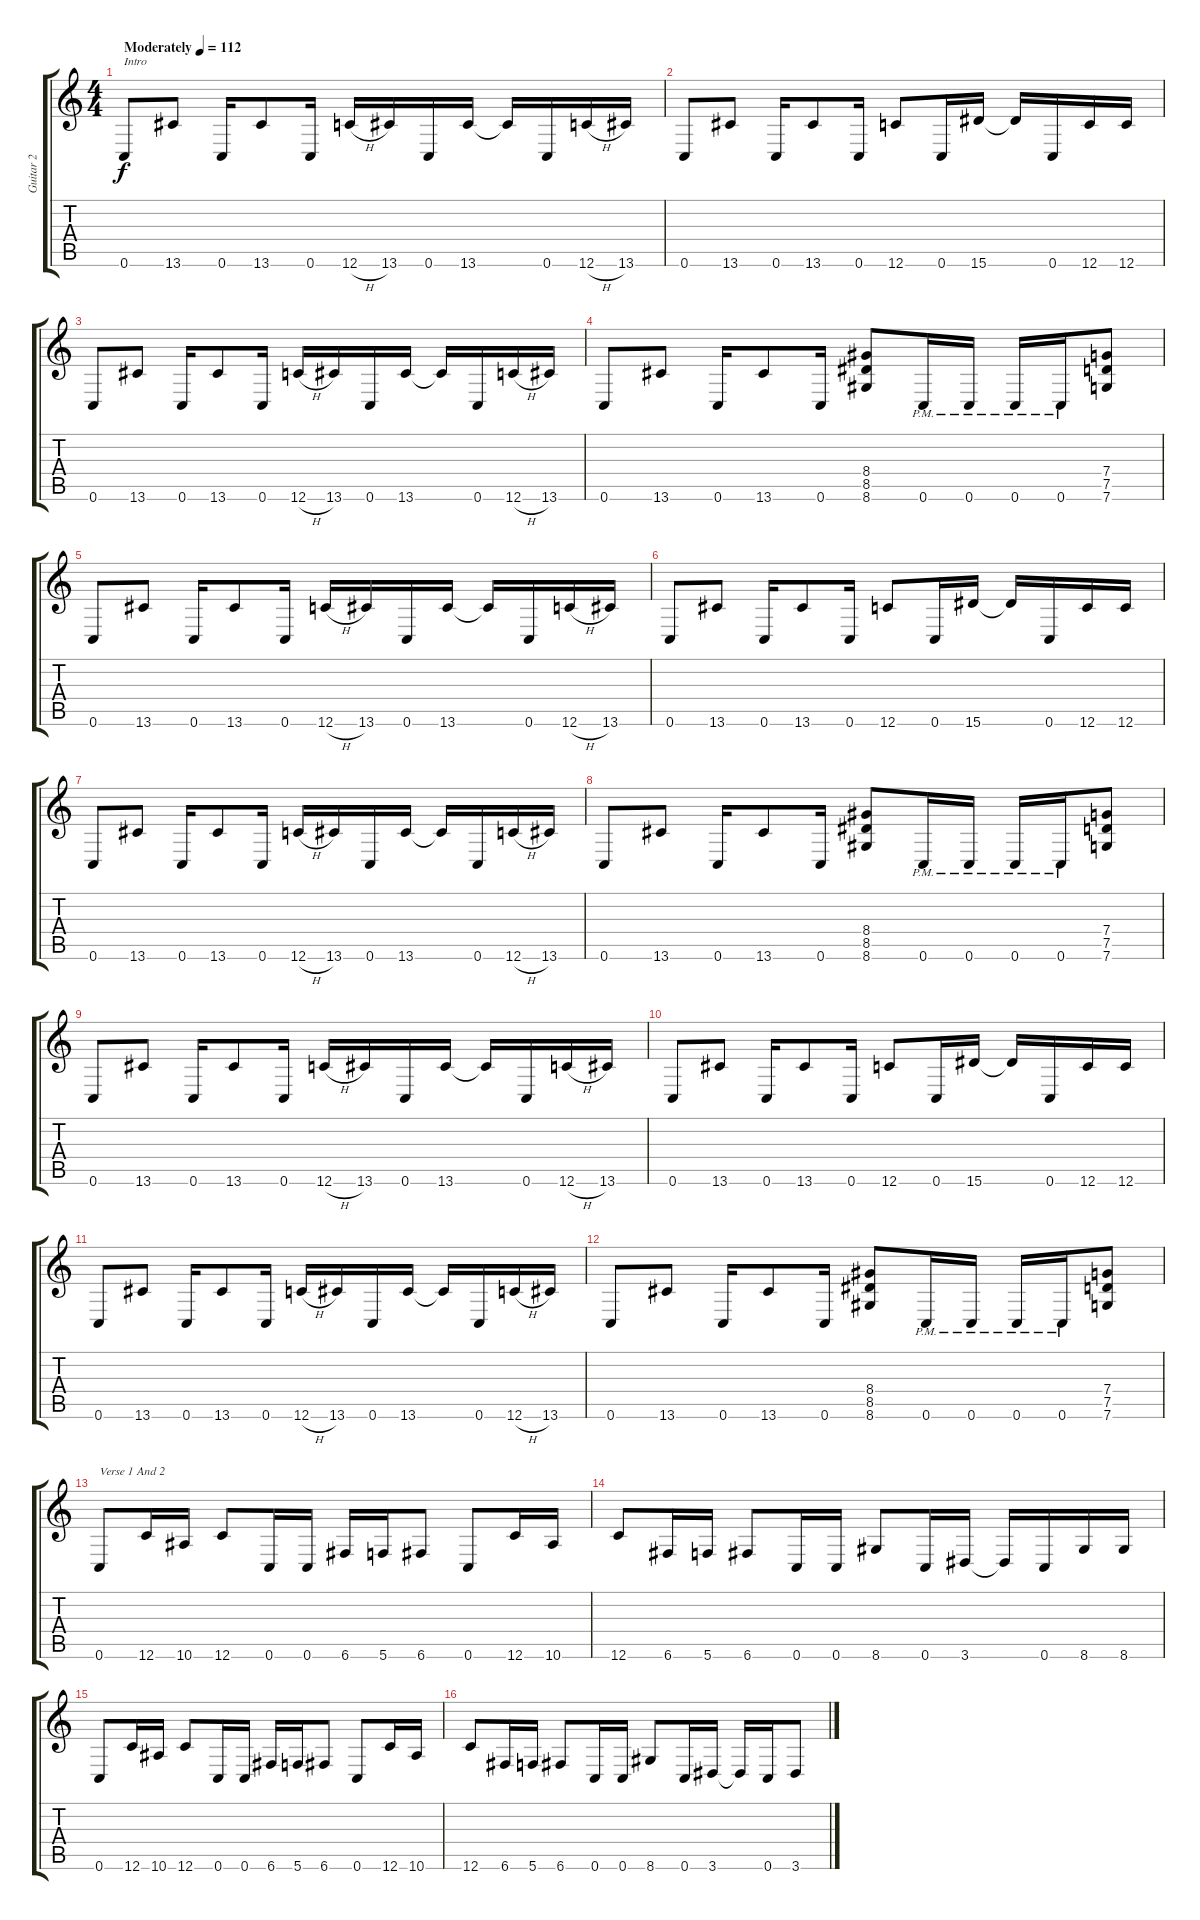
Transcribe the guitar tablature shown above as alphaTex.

\track ("Guitar 2" "Guitar 2") {instrument distortionguitar}
\staff {score tabs}
\tuning (D4 A3 F3 C3 G2 C2) {hide}
\ts (4 4)
\tempo (112 "Moderately")
\clef g2
\ks c
0.6.8{txt "Intro" dy f instrument distortionguitar} 13.6.8 0.6.16 13.6.8 0.6.16 12.6{h}.16 13.6.16 0.6.16 13.6.16 13.6{t}.16 0.6.16 12.6{h}.16 13.6.16 |
0.6.8 13.6.8 0.6.16 13.6.8 0.6.16 12.6.8 0.6.16 15.6.16 15.6{t}.16 0.6.16 12.6.16 12.6.16 |
0.6.8 13.6.8 0.6.16 13.6.8 0.6.16 12.6{h}.16 13.6.16 0.6.16 13.6.16 13.6{t}.16 0.6.16 12.6{h}.16 13.6.16 |
0.6.8 13.6.8 0.6.16 13.6.8 0.6.16 (8.4 8.5 8.6).8 0.6{pm}.16 0.6{pm}.16 0.6{pm}.16 0.6{pm}.16 (7.4 7.5 7.6).8 |
0.6.8 13.6.8 0.6.16 13.6.8 0.6.16 12.6{h}.16 13.6.16 0.6.16 13.6.16 13.6{t}.16 0.6.16 12.6{h}.16 13.6.16 |
0.6.8 13.6.8 0.6.16 13.6.8 0.6.16 12.6.8 0.6.16 15.6.16 15.6{t}.16 0.6.16 12.6.16 12.6.16 |
0.6.8 13.6.8 0.6.16 13.6.8 0.6.16 12.6{h}.16 13.6.16 0.6.16 13.6.16 13.6{t}.16 0.6.16 12.6{h}.16 13.6.16 |
0.6.8 13.6.8 0.6.16 13.6.8 0.6.16 (8.4 8.5 8.6).8 0.6{pm}.16 0.6{pm}.16 0.6{pm}.16 0.6{pm}.16 (7.4 7.5 7.6).8 |
0.6.8 13.6.8 0.6.16 13.6.8 0.6.16 12.6{h}.16 13.6.16 0.6.16 13.6.16 13.6{t}.16 0.6.16 12.6{h}.16 13.6.16 |
0.6.8 13.6.8 0.6.16 13.6.8 0.6.16 12.6.8 0.6.16 15.6.16 15.6{t}.16 0.6.16 12.6.16 12.6.16 |
0.6.8 13.6.8 0.6.16 13.6.8 0.6.16 12.6{h}.16 13.6.16 0.6.16 13.6.16 13.6{t}.16 0.6.16 12.6{h}.16 13.6.16 |
0.6.8 13.6.8 0.6.16 13.6.8 0.6.16 (8.4 8.5 8.6).8 0.6{pm}.16 0.6{pm}.16 0.6{pm}.16 0.6{pm}.16 (7.4 7.5 7.6).8 |
0.6.8{txt "Verse 1 And 2"} 12.6.16 10.6.16 12.6.8 0.6.16 0.6.16 6.6.16 5.6.16 6.6.8 0.6.8 12.6.16 10.6.16 |
12.6.8 6.6.16 5.6.16 6.6.8 0.6.16 0.6.16 8.6.8 0.6.16 3.6.16 3.6{t}.16 0.6.16 8.6.16 8.6.16 |
0.6.8 12.6.16 10.6.16 12.6.8 0.6.16 0.6.16 6.6.16 5.6.16 6.6.8 0.6.8 12.6.16 10.6.16 |
12.6.8 6.6.16 5.6.16 6.6.8 0.6.16 0.6.16 8.6.8 0.6.16 3.6.16 3.6{t}.16 0.6.16 3.6.8
